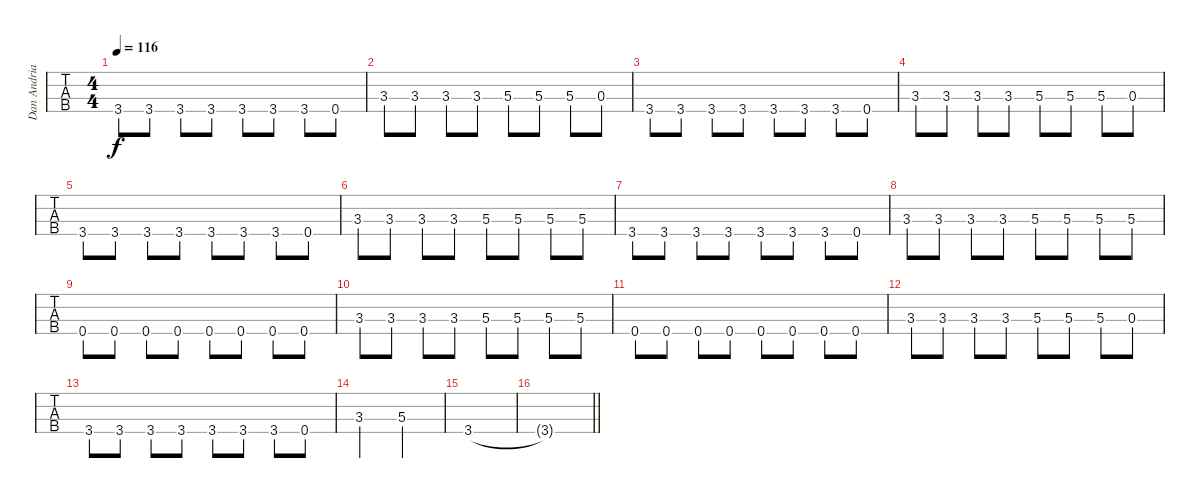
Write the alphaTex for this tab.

\track ("Dan Andriano - Bass" "Dan Andria") {instrument electricbassfinger}
\staff {tabs}
\tuning (G2 D2 A1 E1) {hide}
\ts (4 4)
\tempo 116
\clef f4
\ks g
3.4.8{dy f} 3.4.8 3.4.8 3.4.8 3.4.8 3.4.8 3.4.8 0.4.8 |
3.3.8 3.3.8 3.3.8 3.3.8 5.3.8 5.3.8 5.3.8 0.3.8 |
3.4.8 3.4.8 3.4.8 3.4.8 3.4.8 3.4.8 3.4.8 0.4.8 |
3.3.8 3.3.8 3.3.8 3.3.8 5.3.8 5.3.8 5.3.8 0.3.8 |
3.4.8 3.4.8 3.4.8 3.4.8 3.4.8 3.4.8 3.4.8 0.4.8 |
3.3.8 3.3.8 3.3.8 3.3.8 5.3.8 5.3.8 5.3.8 5.3.8 |
3.4.8 3.4.8 3.4.8 3.4.8 3.4.8 3.4.8 3.4.8 0.4.8 |
3.3.8 3.3.8 3.3.8 3.3.8 5.3.8 5.3.8 5.3.8 5.3.8 |
0.4.8 0.4.8 0.4.8 0.4.8 0.4.8 0.4.8 0.4.8 0.4.8 |
3.3.8 3.3.8 3.3.8 3.3.8 5.3.8 5.3.8 5.3.8 5.3.8 |
0.4.8 0.4.8 0.4.8 0.4.8 0.4.8 0.4.8 0.4.8 0.4.8 |
3.3.8 3.3.8 3.3.8 3.3.8 5.3.8 5.3.8 5.3.8 0.3.8 |
3.4.8 3.4.8 3.4.8 3.4.8 3.4.8 3.4.8 3.4.8 0.4.8 |
3.3.2 5.3.2 |
3.4.1 |
\barLineRight lightlight
3.4{t}.1
